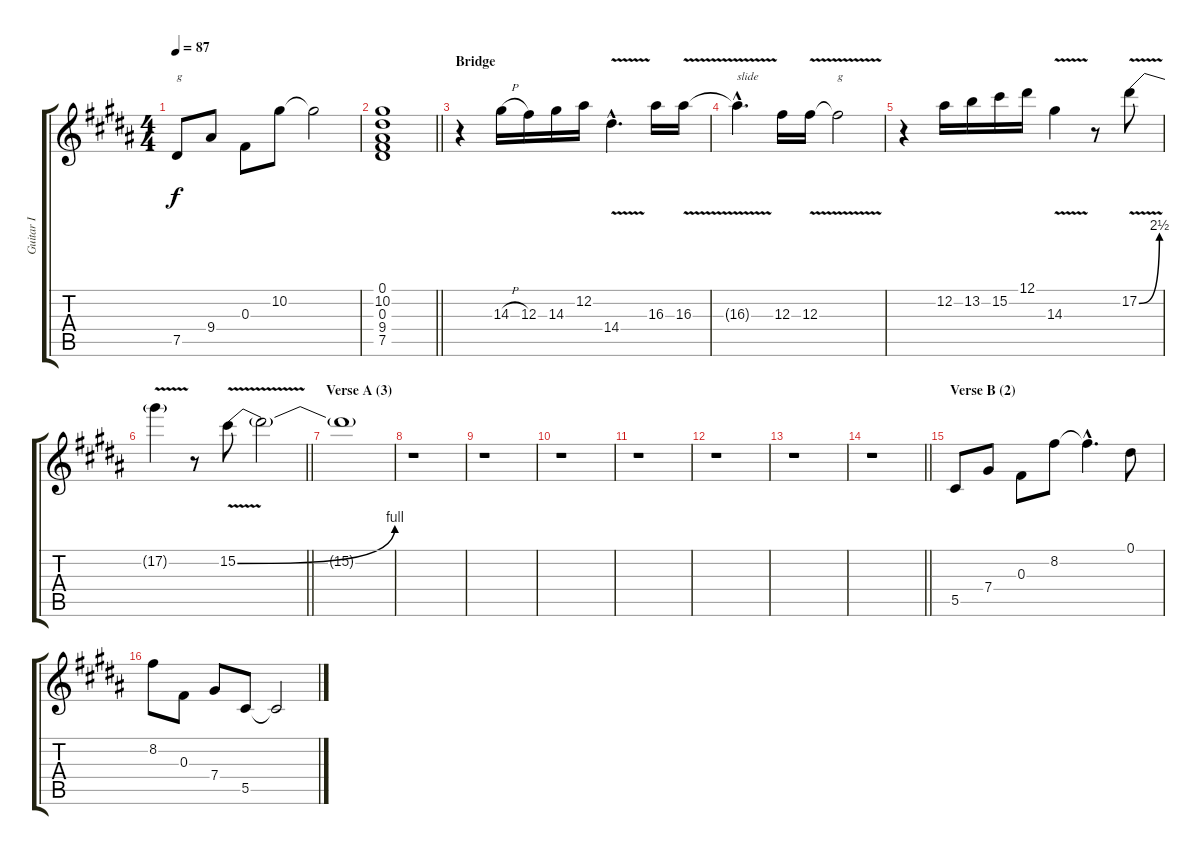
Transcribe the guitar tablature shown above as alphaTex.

\track ("Guitar I" "Guitar I") {instrument distortionguitar}
\staff {score tabs}
\tuning (Eb4 Bb3 Gb3 Db3 Ab2 Eb2) {hide}
\ts (4 4)
\tempo 87
\clef g2
\ks b
7.5.8{txt "g" dy f} 9.4.8 0.3.8 10.2.8 10.2{t}.2 |
\barLineRight lightlight
(0.1 10.2 0.3 9.4 7.5).1 |
\section ("" "Bridge")
r.4 14.3{h}.16 12.3.16 14.3.16 12.2.16 14.4{v hac}.4{d} 16.3.16 16.3{v}.16 |
16.3{hac t}.4{d txt "slide"} 12.3.16 12.3{v}.16 12.3{t}.2{txt "g"} |
r.4 12.2.16 13.2.16 15.2.16 12.1.16 14.3{v}.4 r.8 17.2{be (bend 0 0 60 10) v}.8 |
\barLineRight lightlight
17.2{t}.4 r.8 15.2{be (bend 0 0 60 4) v}.8 15.2{t}.2 |
\section ("" "Verse A (3)")
15.2{t}.1 |
r.1 |
r.1 |
r.1 |
r.1 |
r.1 |
r.1 |
\barLineRight lightlight
r.1 |
\section ("" "Verse B (2)")
5.5.8 7.4.8 0.3.8 8.2.8 8.2{hac t}.4{d} 0.1.8 |
8.2.8 0.3.8 7.4.8 5.5.8 5.5{t}.2
